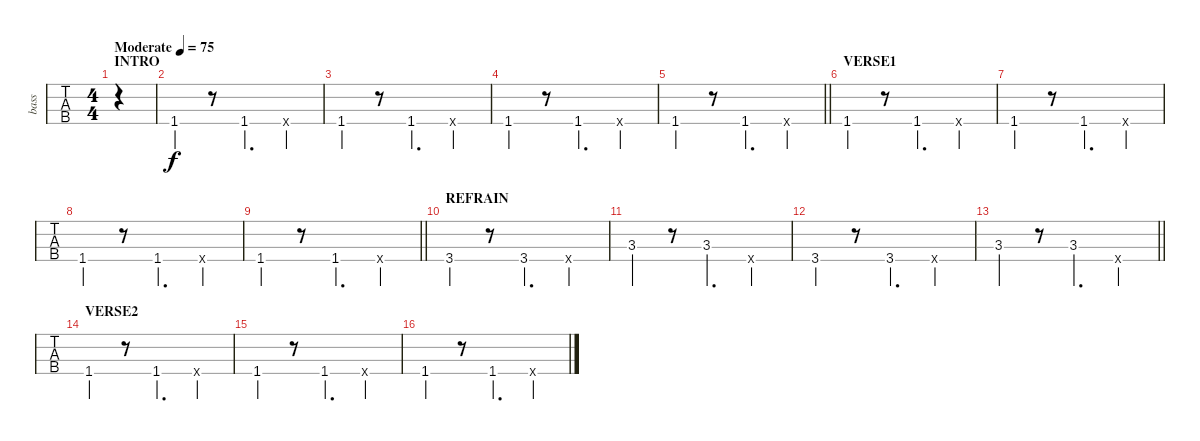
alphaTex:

\track ("bass" "bass") {instrument acousticguitarnylon}
\staff {tabs}
\tuning (G2 D2 A1 E1) {hide}
\ts (4 4)
\section ("" "INTRO")
\tempo (75 "Moderate")
\clef f4
\ks c
|
1.4.4 r.8 1.4.4{d} 0.4{x}.4 |
1.4.4 r.8 1.4.4{d} 0.4{x}.4 |
1.4.4 r.8 1.4.4{d} 0.4{x}.4 |
\barLineRight lightlight
1.4.4 r.8 1.4.4{d} 0.4{x}.4 |
\section ("" "VERSE1")
1.4.4 r.8 1.4.4{d} 0.4{x}.4 |
1.4.4 r.8 1.4.4{d} 0.4{x}.4 |
1.4.4 r.8 1.4.4{d} 0.4{x}.4 |
\barLineRight lightlight
1.4.4 r.8 1.4.4{d} 0.4{x}.4 |
\section ("" "REFRAIN")
3.4.4 r.8 3.4.4{d} 0.4{x}.4 |
3.3.4 r.8 3.3.4{d} 0.4{x}.4 |
3.4.4 r.8 3.4.4{d} 0.4{x}.4 |
\barLineRight lightlight
3.3.4 r.8 3.3.4{d} 0.4{x}.4 |
\section ("" "VERSE2")
1.4.4 r.8 1.4.4{d} 0.4{x}.4 |
1.4.4 r.8 1.4.4{d} 0.4{x}.4 |
1.4.4 r.8 1.4.4{d} 0.4{x}.4
